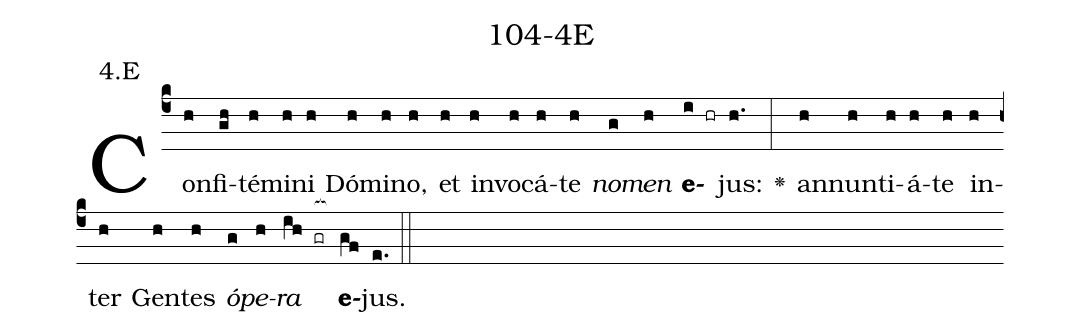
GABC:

name: 104-4E;
annotation: 4.E;
%%
(c4)Con(h)fi(gh)té(h)mi(h)ni(h) Dó(h)mi(h)no,(h) et(h) in(h)vo(h)cá(h)te(h) <i>no</i>(g)<i>men</i>(h) <b>e</b>(i hr)jus:(h.) <v>\greheightstar</v>(:) an(h)nun(h)ti(h)á(h)te(h) in(h)ter(h) Gen(h)tes(h) <i>ó</i>(g)<i>pe</i>(h)<i>ra</i>(ih gr[ocb:1{]) <b>e</b>(gf[ocb:0}])jus.(e.) (::)


%E(h) u(g) o(h) u(ih) a(gf) e.(e.) (::)
